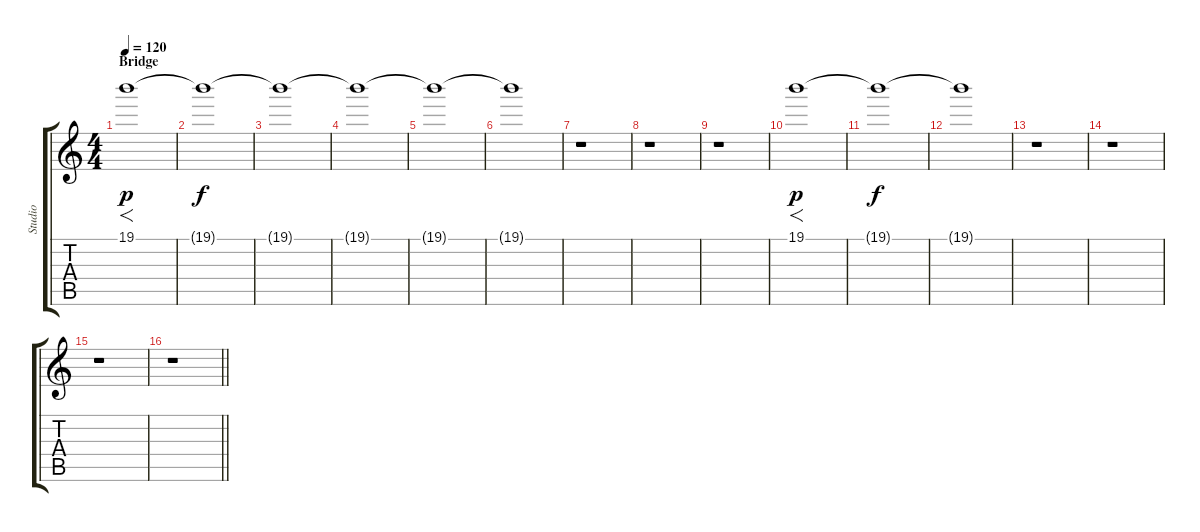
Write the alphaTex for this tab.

\track ("Studio" "Studio") {instrument distortionguitar}
\staff {score tabs}
\tuning (E4 B3 G3 D3 A2 E2) {hide}
\ts (4 4)
\section ("" "Bridge")
\tempo 120
\clef g2
\ks c
19.1.1{f dy p} |
19.1{t}.1{dy f} |
19.1{t}.1 |
19.1{t}.1{volume 0} |
19.1{t}.1 |
19.1{t}.1 |
r.1 |
r.1 |
r.1{volume 16} |
19.1.1{f dy p} |
19.1{t}.1{dy f} |
19.1{t}.1{volume 0} |
r.1 |
r.1 |
r.1 |
\barLineRight lightlight
r.1
